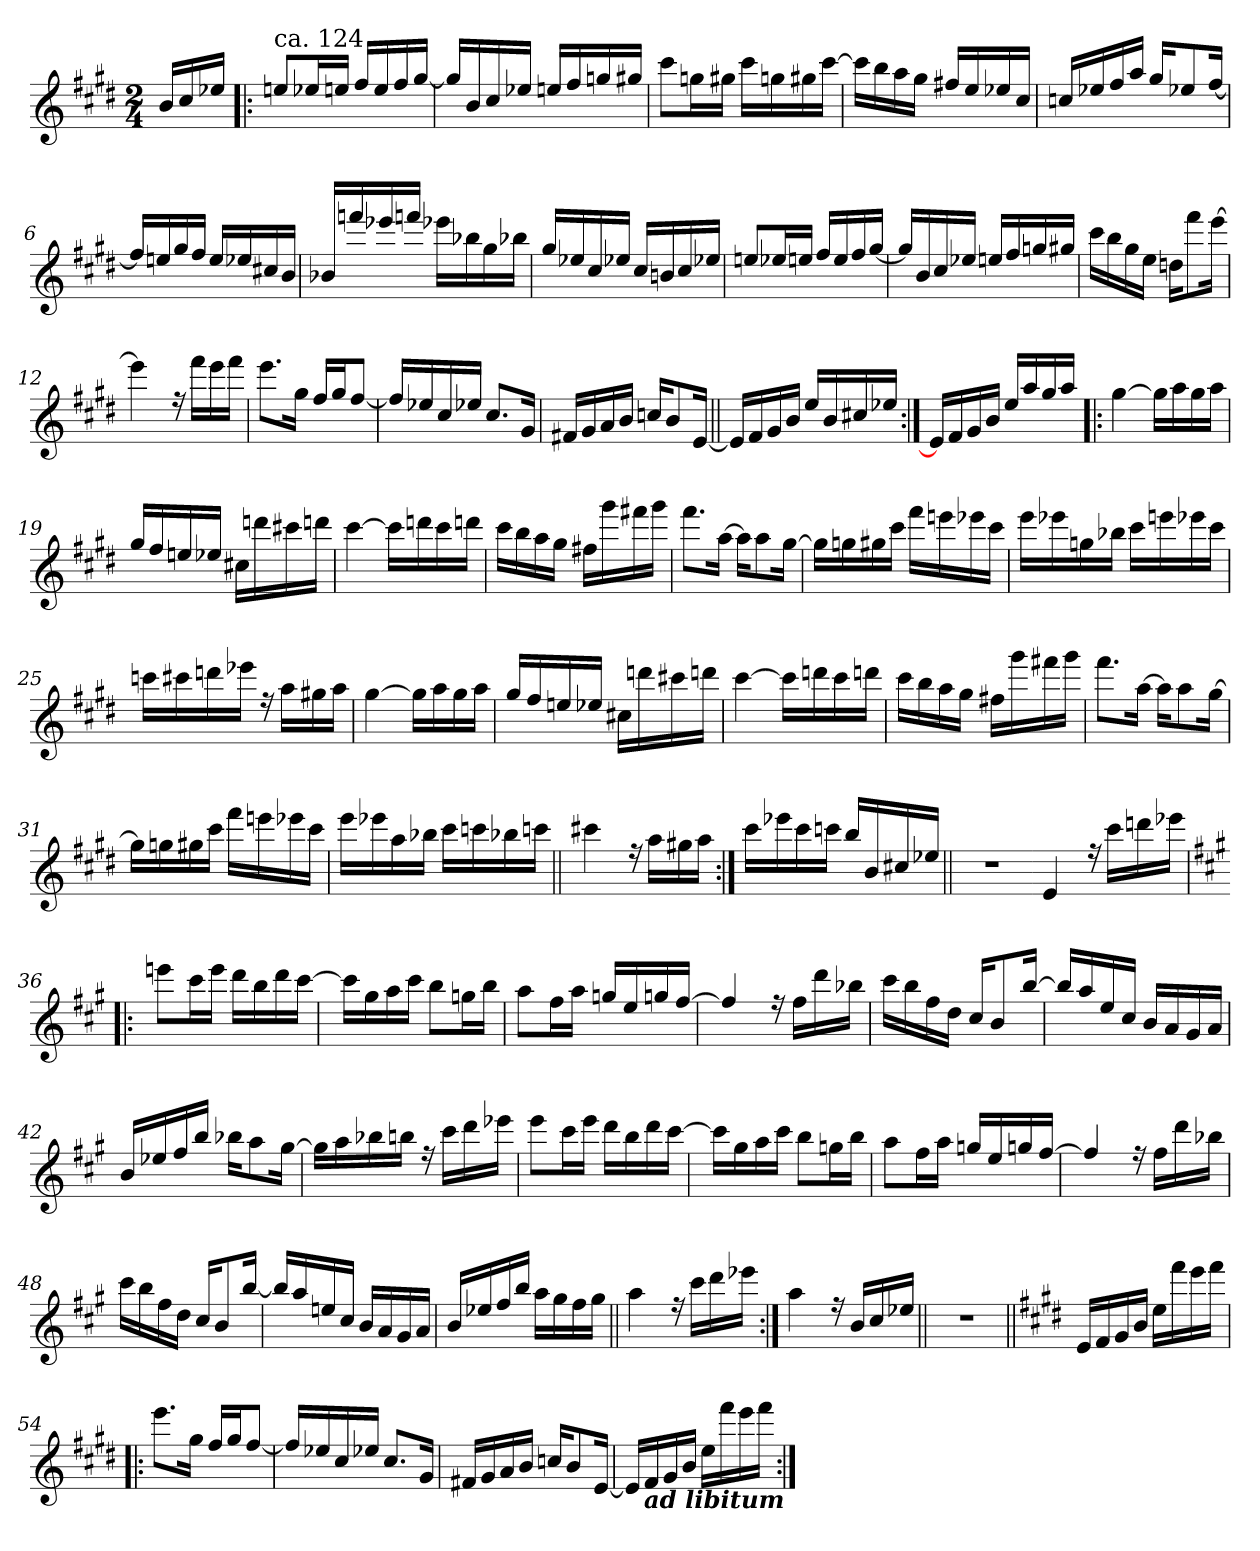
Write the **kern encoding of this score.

**kern
*part1
*staff1
*clefG2
*k[f#c#g#d#]
*E:
*M2/4
=
16b/LL
16cc#/
16ee-X/JJ
=1!|:
*^
!LO:TX:a:t=ca. 124	!
8een/L	4ryy
16ee-X/L	.
16een/JJ	.
16ff#/LL	4ryy
16ee/	.
16ff#/	.
[>16gg#/JJ	.
=2	=2
16gg#/LL]	2ryy
16b/	.
16cc#/	.
16ee-X/JJ	.
16een/LL	.
16ff#/	.
16ggn/	.
16gg#X/JJ	.
=3	=3
8ccc#\L	4ryy
16ggn\L	.
16gg#X\JJ	.
16ccc#\LL	4ryy
16ggn\	.
16gg#X\	.
[<16ccc#\JJ	.
!!LO:LB:g=z	!!
=4	=4
16ccc#\LL]	2ryy
16bb\	.
16aa\	.
16gg#\JJ	.
16ff#X/LL	.
16ee/	.
16ee-X/	.
16cc#/JJ	.
=5	=5
16ccn/LL	4ryy
16ee-X/	.
16ff#/	.
16aa/JJ	.
16gg#/KL	4ryy
8ee-X/	.
[>16ff#/Jk	.
=6	=6
16ff#/LL]	2ryy
16een/	.
16gg#/	.
16ff#/JJ	.
16ee/LL	.
16ee-X/	.
16cc#X/	.
16b/JJ	.
=7	=7
16b-X/LL	4ryy
16fffn/	.
16eee-X/	.
16fffn/JJ	.
16eee-X\LL	4ryy
16bb-X\	.
16gg#\	.
16bb-X\JJ	.
!!LO:LB:g=z	!!
=8	=8
16gg#/LL	2ryy
16ee-X/	.
16cc#/	.
16ee-X/JJ	.
16cc#/LL	.
16bn/	.
16cc#/	.
16ee-X/JJ	.
=9	=9
8een/L	4ryy
16ee-X/L	.
16een/JJ	.
16ff#/LL	4ryy
16ee/	.
16ff#/	.
[>16gg#/JJ	.
=10	=10
16gg#/LL]	2ryy
16b/	.
16cc#/	.
16ee-X/JJ	.
16een/LL	.
16ff#/	.
16ggn/	.
16gg#X/JJ	.
=11	=11
16ccc#\LL	2ryy
16bb\	.
16gg#\	.
16ee\JJ	.
16ddn\KL	.
8fff#\	.
[<16eee\Jk	.
!!LO:LB:g=z	!!
=12	=12
4eee\]	2ryy
16ree	.
16fff#\LL	.
16eee\	.
16fff#\JJ	.
=13	=13
8.eee\L	4ryy
16gg#\Jk	.
16ff#/LL	4ryy
16gg#/J	.
[>8ff#/J	.
=14	=14
16ff#/LL]	4ryy
16ee-X/	.
16cc#/	.
16ee-X/JJ	.
8.cc#/L	4ryy
16g#/Jk	.
=15	=15
16f#X/LL	4ryy
16g#/	.
16a/	.
16b/JJ	.
16ccn/KL	4ryy
8b/	.
[>16e/Jk	.
!!LO:LB:g=z	!!
=16||	=16||
16en/LL]	2ryy
16f#/	.
16g#/	.
16b/JJ	.
16ee/LL	.
16b/	.
16cc#X/	.
16ee-X/JJ	.
=17:|!	=17:|!
16e/LL]	2ryy
16f#/	.
16g#/	.
16b/JJ	.
16ee/LL	.
16aa/	.
16gg#/	.
16aa/JJ	.
=18!|:	=18!|:
[<4gg#\	4ryy
16gg#\LL]	4ryy
16aa\	.
16gg#\	.
16aa\JJ	.
=19	=19
16gg#/LL	2ryy
16ff#/	.
16een/	.
16ee-X/JJ	.
16cc#X\LL	.
16dddn\	.
16ccc#X\	.
16dddn\JJ	.
!!LO:LB:g=z	!!
=20	=20
[<4ccc#\	4ryy
16ccc#\LL]	4ryy
16dddn\	.
16ccc#\	.
16dddn\JJ	.
=21	=21
16ccc#\LL	2ryy
16bb\	.
16aa\	.
16gg#\JJ	.
16ff#X\LL	.
16ggg#\	.
16fff#X\	.
16ggg#\JJ	.
=22	=22
8.fff#\L	4ryy
[<16aa\Jk	.
16aa\KL]	4ryy
8aa\	.
[<16gg#\Jk	.
=23	=23
16gg#\LL]	2ryy
16ggn\	.
16gg#X\	.
16ccc#\JJ	.
16fff#\LL	.
16eeen\	.
16eee-X\	.
16ccc#\JJ	.
!!LO:LB:g=z	!!
=24	=24
16eee\LL	2ryy
16eee-X\	.
16ggn\	.
16bb-X\JJ	.
16ccc#\LL	.
16eeen\	.
16eee-X\	.
16ccc#\JJ	.
=25	=25
16cccn\LL	2ryy
16ccc#X\	.
16dddn\	.
16eee-X\JJ	.
16ree	.
16aa\LL	.
16gg#X\	.
16aa\JJ	.
=26	=26
[<4gg#\	4ryy
16gg#\LL]	4ryy
16aa\	.
16gg#\	.
16aa\JJ	.
=27	=27
16gg#/LL	2ryy
16ff#/	.
16een/	.
16ee-X/JJ	.
16cc#X\LL	.
16dddn\	.
16ccc#X\	.
16dddn\JJ	.
!!LO:LB:g=z	!!
=28	=28
[<4ccc#\	4ryy
16ccc#\LL]	4ryy
16dddn\	.
16ccc#\	.
16dddn\JJ	.
=29	=29
16ccc#\LL	2ryy
16bb\	.
16aa\	.
16gg#\JJ	.
16ff#X\LL	.
16ggg#\	.
16fff#X\	.
16ggg#\JJ	.
=30	=30
8.fff#\L	4ryy
[<16aa\Jk	.
16aa\KL]	4ryy
8aa\	.
[<16gg#\Jk	.
=31	=31
16gg#\LL]	2ryy
16ggn\	.
16gg#X\	.
16ccc#\JJ	.
16fff#\LL	.
16eeen\	.
16eee-X\	.
16ccc#\JJ	.
!!LO:PB:g=z	!!
=32	=32
16eee\LL	4ryy
16eee-X\	.
16aa\	.
16bb-X\JJ	.
16ccc#\LL	4ryy
16cccn\	.
16bb-X\	.
16cccn\JJ	.
=33||	=33||
4ccc#X\	2ryy
16ree	.
16aa\LL	.
16gg#X\	.
16aa\JJ	.
=34:|!	=34:|!
16ccc#\LL	4ryy
16eee-X\	.
16ccc#\	.
16cccn\JJ	.
16bb/LL	4ryy
16b/	.
16cc#X/	.
16ee-X/JJ	.
*v	*v
=34X341||
2r
!!LO:LB:g=z
=35-
*^
4e/	2ryy
16ree	.
16ccc#\LL	.
16dddn\	.
16eee-X\JJ	.
=36!|:	=36!|:
*k[f#c#g#]	*
*A:	*
8eeen\L	4a/yy
16ccc#\L	.
16eee\JJ	.
16ddd\LL	4g#/yy
16bb\	.
16ddd\	.
[<16ccc#\JJ	.
=37	=37
16ccc#\LL]	4f#X/yy
16gg#\	.
16aa\	.
16ccc#\JJ	.
8bb\L	4e/yy
16ggn\L	.
16bb\JJ	.
=38	=38
8aa\L	4d/yy
16ff#\L	.
16aa\JJ	.
16ggn/LL	4c#/yy
16ee/	.
16ggn/	.
[>16ff#/JJ	.
!!LO:LB:g=z	!!
=39	=39
4ff#/]	2Bn/yy
16ree	.
16ff#\LL	.
16ddd\	.
16bb-X\JJ	.
=40	=40
16ccc#\LL	4B/yy
16bb\	.
16ff#\	.
16dd\JJ	.
16cc#/KL	4e/yy
8b/	.
[>16bb/Jk	.
=41	=41
16bb/LL]	2A/yy
16aa/	.
16ee/	.
16cc#/JJ	.
16b/LL	.
16a/	.
16g#/	.
16a/JJ	.
=42	=42
16b/LL	4ryy
16ee-X/	.
16ff#/	.
16bb/JJ	.
16bb-X\KL	4ryy
8aa\	.
[<16gg#\Jk	.
!!LO:LB:g=z	!!
=43	=43
16gg#\LL]	2ryy
16aa\	.
16bb-X\	.
16bbn\JJ	.
16ree	.
16ccc#\LL	.
16ddd\	.
16eee-X\JJ	.
=44	=44
8eee\L	4a/yy
16ccc#\L	.
16eee\JJ	.
16ddd\LL	4g#/yy
16bb\	.
16ddd\	.
[<16ccc#\JJ	.
=45	=45
16ccc#\LL]	4f#X/yy
16gg#\	.
16aa\	.
16ccc#\JJ	.
8bb\L	4e/yy
16ggn\L	.
16bb\JJ	.
=46	=46
8aa\L	4d/yy
16ff#\L	.
16aa\JJ	.
16ggn/LL	4c#/yy
16ee/	.
16ggn/	.
[>16ff#/JJ	.
!!LO:LB:g=z	!!
=47	=47
4ff#/]	2Bn/yy
16ree	.
16ff#\LL	.
16ddd\	.
16bb-X\JJ	.
=48	=48
16ccc#\LL	4ryy
16bb\	.
16ff#\	.
16dd\JJ	.
16cc#/KL	4ryy
8b/	.
[>16bb/Jk	.
=49	=49
16bb/LL]	4ryy
16aa/	.
16een/	.
16cc#/JJ	.
16b/LL	4ryy
16a/	.
16g#/	.
16a/JJ	.
=50	=50
16b/LL	4ryy
16ee-X/	.
16ff#/	.
16bb/JJ	.
16aa\LL	4ryy
16gg#\	.
16ff#\	.
16gg#\JJ	.
!!LO:LB:g=z	!!
=51||	=51||
4aa\	4ryy
16ree	4ryy
16ccc#\LL	.
16ddd\	.
16eee-X\JJ	.
=52:|!	=52:|!
4aa\	4ryy
16ree	4ryy
16b/LL	.
16cc#/	.
16ee-X/JJ	.
*v	*v
=52X522||
(<2r
=53||
*k[f#c#g#d#]
*E:
*^
16e/LL)	4ryy
16f#/	.
16g#/	.
16b/JJ	.
16ee\LL	4ryy
16fff#\	.
16eee\	.
16fff#\JJ	.
!!LO:LB:g=z	!!
=54!|:	=54!|:
8.eee\L	4ryy
16gg#\Jk	.
16ff#/LL	4ryy
16gg#/J	.
[>8ff#/J	.
=55	=55
16ff#/LL]	4ryy
16ee-X/	.
16cc#/	.
16ee-X/JJ	.
8.cc#/L	4ryy
16g#/Jk	.
=56	=56
16f#X/LL	4ryy
16g#/	.
16a/	.
16b/JJ	.
16ccn/KL	4ryy
8b/	.
[>16e/Jk	.
=57	=57
16en/LL]	4ryy
16f#/	.
16g#/	.
16b/JJ	.
16ee\LL	4ryy
16fff#\	.
16eee\	.
16fff#\JJ	.
*v	*v
!LO:TX:b:Bi:t=ad libitum
=:|!
*-
